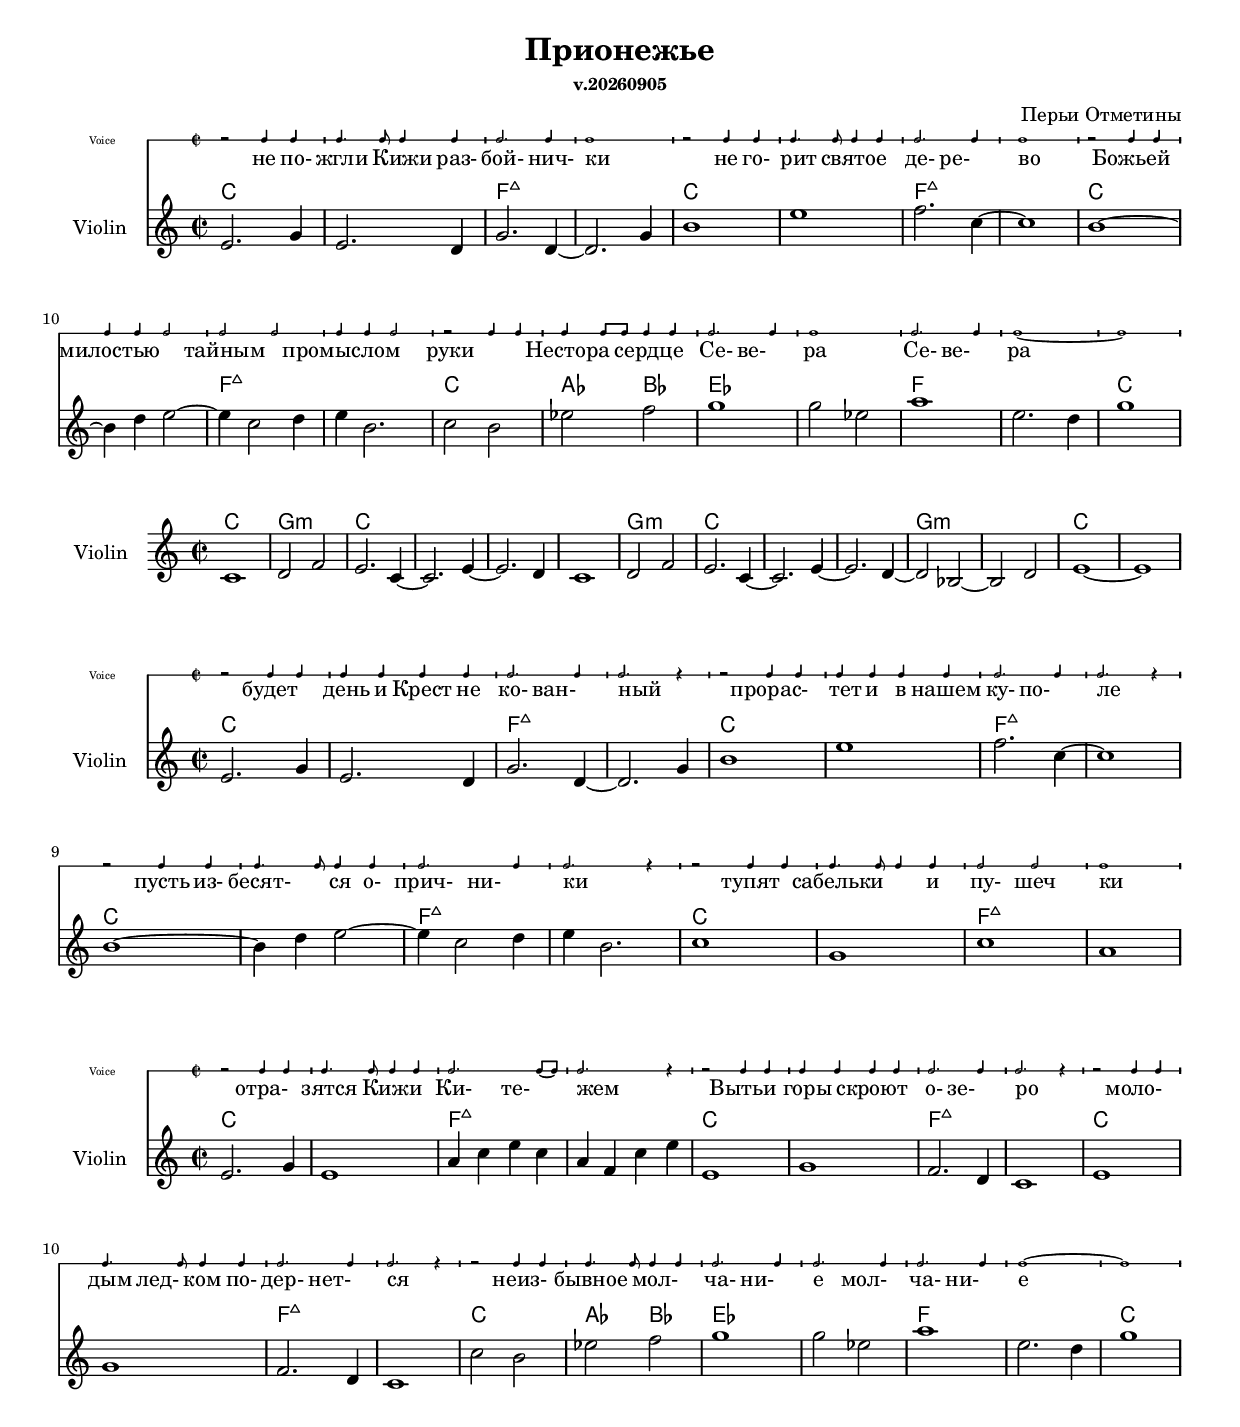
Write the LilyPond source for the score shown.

 \version "2.12.2"
 ﻿ VerseI = \lyricmode{
   _2 не4 по- |жгли2 Кижи4 раз- | бой-2. нич-4 | ки1 |
   _2 не4 го- | рит2 святое2 | де-2 ре- |во1 |
   _2 Божьей2 | милостью1 | тайным | промыслом |
   руки | Нестора2 сердце | Се-2 ве- |ра1 |
   Се-2 ве- | ра1 |
 }
 
 
 HarmonyVerse = \chordmode{
   c1 | s | f:maj | s |
 }
 HarmonyCodaA = \chordmode{
   c1 | as2 bes2 %{fis%} | es1 | s | % a |f:maj g | c |
   f1 | s | c |
 }
 
 HarmonyI = \chordmode{
   \HarmonyVerse \HarmonyVerse \HarmonyVerse 
   \HarmonyCodaA
 }
 
 
 ClarinetBVerse = \relative c'{
   d2.^\markup{\box Verse} fis4 | a2. e4 | d1 | g | e2. d4 | a'1 | b |g | e|
   a| g~|g| 
 }
 ViolinVerse = \relative c'{
	e2. g4 | e2. d4 | g2. d4~ | d2. g4 |
	b1 | e1 |f2. c4~ | c1 |
	b1~ | b4 d e2~ | e4 c2 d4 |e4 b2. | 
 }
 CelloVerse = \relative c{
	g2 e | c'2 b | a2. f4 | a2. f4 | 
	g2 e | c'2 b | c2. f,4 | a2. f4 | 
	c'2. g4 | c2. g4 | a1~ | a1 | 
 }
 VoiceVerse = \relative c'{
	r2 b4 d | b4. a8 g4 e' | e2. g,4 | g1 |
	r2 b4 d | g4. a8 g4 d | e2. g4 | c,1 |
	r2 d4 d | b4 a g2     | e'2 g | a4 g d2 |
	r2 d4 d | c4 c8 c d4 d | bes2. bes4 | bes1 |
	c2. d4 | e1 ( | g1) |
 }
 
 ClarinetBCodaA = \relative c''{a^\markup{\box A} | bes2 c | f,2. c'8 bes | c1 | g2. d'8 c | d2. g,4| d'1 |}
 ViolinCodaA = \relative c''{c2 b | es2 f2 | g1 | g2 es2 |a1 | e2. d4 | g1 |}
 CelloCodaA = \relative c{g1 | c2 d2 | bes1 | es2 d |c1 | a2. g4 | e1 |}
 
 ClarinetBI = {\ClarinetBVerse \ClarinetBCodaA}
 ViolinI = {\ViolinVerse \ViolinCodaA}
 CelloI = {\CelloVerse \CelloCodaA}
 VoiceI = {\VoiceVerse}

 ﻿ HarmonySoloI = \chordmode{
   c1 | g1:m |  c1 | s | s | s|
   %s1 |e1:m | a | s 
 }
 HarmonySoloII = \chordmode{
   g1:m | c1 |s|s|g:m |s|c1|s|
 }
 

 
 FluteSoloI = \relative c''{r2^"flute"    r8 g8 a b | c2 r8 e8 d c | a2. r8 g8 | a8 d2.~ d8~ | d2 r2 |}
 FluteSoloII = \relative c''{r2    r8 g8 a b | c2 r8 e8 d c | a1 | a'2 d,2~ | d1 | e2 a,2~ | a2 d,4 e | d1~ | d1 |}
 ClarinetSoloI = \relative c' {r2_"clarinet" r8 e8 e g | a2 r8 c8 b g | a2. r8 d,8 | fis8 a2.~ a8~ | a2 r2 |}
 ClarinetSoloII = \relative c' {r2_"clarinet" r8 e8 e g | a2 r8 c8 b g | a2. r8 d,8 | fis1~ | fis2 r2 |}
 SoloI = {
   << { \FluteSoloI \FluteSoloII} \\ {\ClarinetSoloI \ClarinetSoloII} >>
 }
 
 ViolinSoloA = {c'1 | d'2 f'2 |e'2. c'4~ |c'2. e'4~ | e'2. d'4~ |}
 ViolinSoloI = {
	\ViolinSoloA
	\ViolinSoloA
	d'2 bes~ |bes2 d' |
	e'1~ |e'1 |
 }
 CelloSoloA = {g2. e4 | g2 d2 |c2. e4~ |e2 d4 e | c2 }
 CelloSoloI = {
	\CelloSoloA e2 |
	\CelloSoloA e4 d |
	bes,2 d |g2. bes4 |
	g1~ |g1 |
 }

 ﻿ VerseII = \lyricmode{
   _2 будет |день4 и Крест не | ко-2 ван- |ный _ |
   _2 прорас- | тет4 и в нашем | ку-2 по- |ле _ |
   _2 пусть4 из-4 | бесят-2 ся4 о- | прич-2 ни- | ки _ |
   _2 тупят | сабельки2. и4 | пу-2 шеч | ки _ |
 }
 VoiceII = \relative c'{
	r2 b4 d | b4 a g g | e'2. g,4 | g2. r4 |
	r2 b4 d | g4 a g d | e2. g4 | g2. r4 |
	r2 d4 d | b4. a8 g4 e' |e2. g,4 | g2. r4 |
	r2 d'4 d | des4. d8 d4 d | des2 d | d1 |
 }
 
 ClarinetBII = \relative c'{
   \ClarinetBVerse
   fis1~ | fis2. e4 | g2. fis4 | d1 |
 }
  ViolinII = \relative c'{
	\ViolinVerse
	c'1 | g | c | a |
 }
 CelloII = \relative c{
	\CelloVerse
	g1 | c1 | a1 | f1 |
 }

 ﻿ VerseIII = \lyricmode{
   _2 отра-2 | зятся Кижи | Ки- те- | жем _ | 
   _2 Вытьи | горы2 скроют | о- 2зе- | ро1 |
   _2 моло- |дым4 лед- ком по- | дер-2 нет- | ся2 _ |
   _2 неиз- |бывное мол- | ча-2 ни- | e2 мол- | ча-2 ни- | e1 |
 }
 VoiceIII = \relative c'{
	r2 b4 b | d4. e8 d4 b | c2. d8(c)| c2. r4|
	r2 b4 b | b4 c d b | c2. d4 | g,2. r4 |
        r2 b4 b | d4. e8 d4 b | c2. d4 | g,2. r4 |
	r2 e'4 d | c4. c8 d4 b | c2. b4 | b2. b4 | c2. d4 | e1~ | e1 |
 }
 
 ClarinetBIII = \relative c'{
   r2 d4 d |a' b a d, | g2. a8 g | g1 |
   r2 fis4 fis | fis g a g | a2. g4 | g1|
   r2 d4 d | a' b a a | a2. g4 | g1 |
   \ClarinetBCodaA
 }
 ViolinIIIA = \relative c'{e1 | g1 | f2. d4 | c1 | }
 ViolinIII = \relative c'{
	e2. g4 | e1 | a4 c e c | a4 f c' e~ | 
	\ViolinIIIA
        \ViolinIIIA
	\ViolinCodaA
 }
 
 CelloIIIA = {c1 | e2. c4~ | c2. a4~ | a2  r2|}
 CelloIII = {
	g2. e4 | c'1 | a1 | f2 a | 
	\CelloIIIA
        \CelloIIIA
	\CelloCodaA
 }

 
 date = #(strftime "v.%Y%m%d" (localtime (current-time)))



 \header{
   title="Прионежье"
   composer="Перьи Отметины"
   subsubtitle=\date
 }
 
 \paper {
  #(set-paper-size "a4")
  between-system-padding = #1.5
  bottom-margin = 10\mm
}
#(set-global-staff-size 17)

smallChords = \override ChordName   #'font-size = #1
smallStaff = \override RhythmicStaff.StaffSymbol #'staff-space = #(magstep -9) 
voiceFontSize = #-5
 
 <<
	\new RhythmicStaff \with { fontSize = \voiceFontSize }{
		\smallStaff
		\set Staff.instrumentName = "Voice"
		\clef treble \time 4/4 \key c \major
		\VoiceI
	}
	\new Lyrics{\VerseI}
	\new ChordNames{\smallChords
		\HarmonyI 
	}
	\new Staff{
		\set Staff.instrumentName="Violin"
		\clef treble \time 2/2 \key c \major
		\ViolinI
	}

 >>
 
 <<
	\new ChordNames{\smallChords
		\HarmonySoloI \HarmonySoloII
	}
	\new Staff{
		\set Staff.instrumentName="Violin"
		\clef treble \time 2/2 \key c \major
		\ViolinSoloI
	}
 >>
 
 <<
	\new RhythmicStaff \with { fontSize = \voiceFontSize }{
		\smallStaff
		\set Staff.instrumentName = "Voice"
		\clef treble \time 4/4 \key c \major
		\VoiceII
	}
   \new Lyrics{
     \VerseII
   }
	\new ChordNames{\smallChords
		\HarmonyVerse \HarmonyVerse \HarmonyVerse \HarmonyVerse 
	}
   \new Staff{
     \set Staff.instrumentName="Violin"
     \clef treble \time 2/2 \key c \major
     \ViolinII
   }

 >>
 
 <<

	\new RhythmicStaff \with { fontSize = \voiceFontSize }{
		\smallStaff
		\set Staff.instrumentName = "Voice"
		\clef treble \time 4/4 \key c \major
		\VoiceIII
	}
	\new Lyrics{\VerseIII}

	\new ChordNames{\smallChords
		\HarmonyI
	}
	\new Staff{
		\set Staff.instrumentName="Violin"
		\clef treble \time 2/2 \key c \major
		\ViolinIII
	}

>>